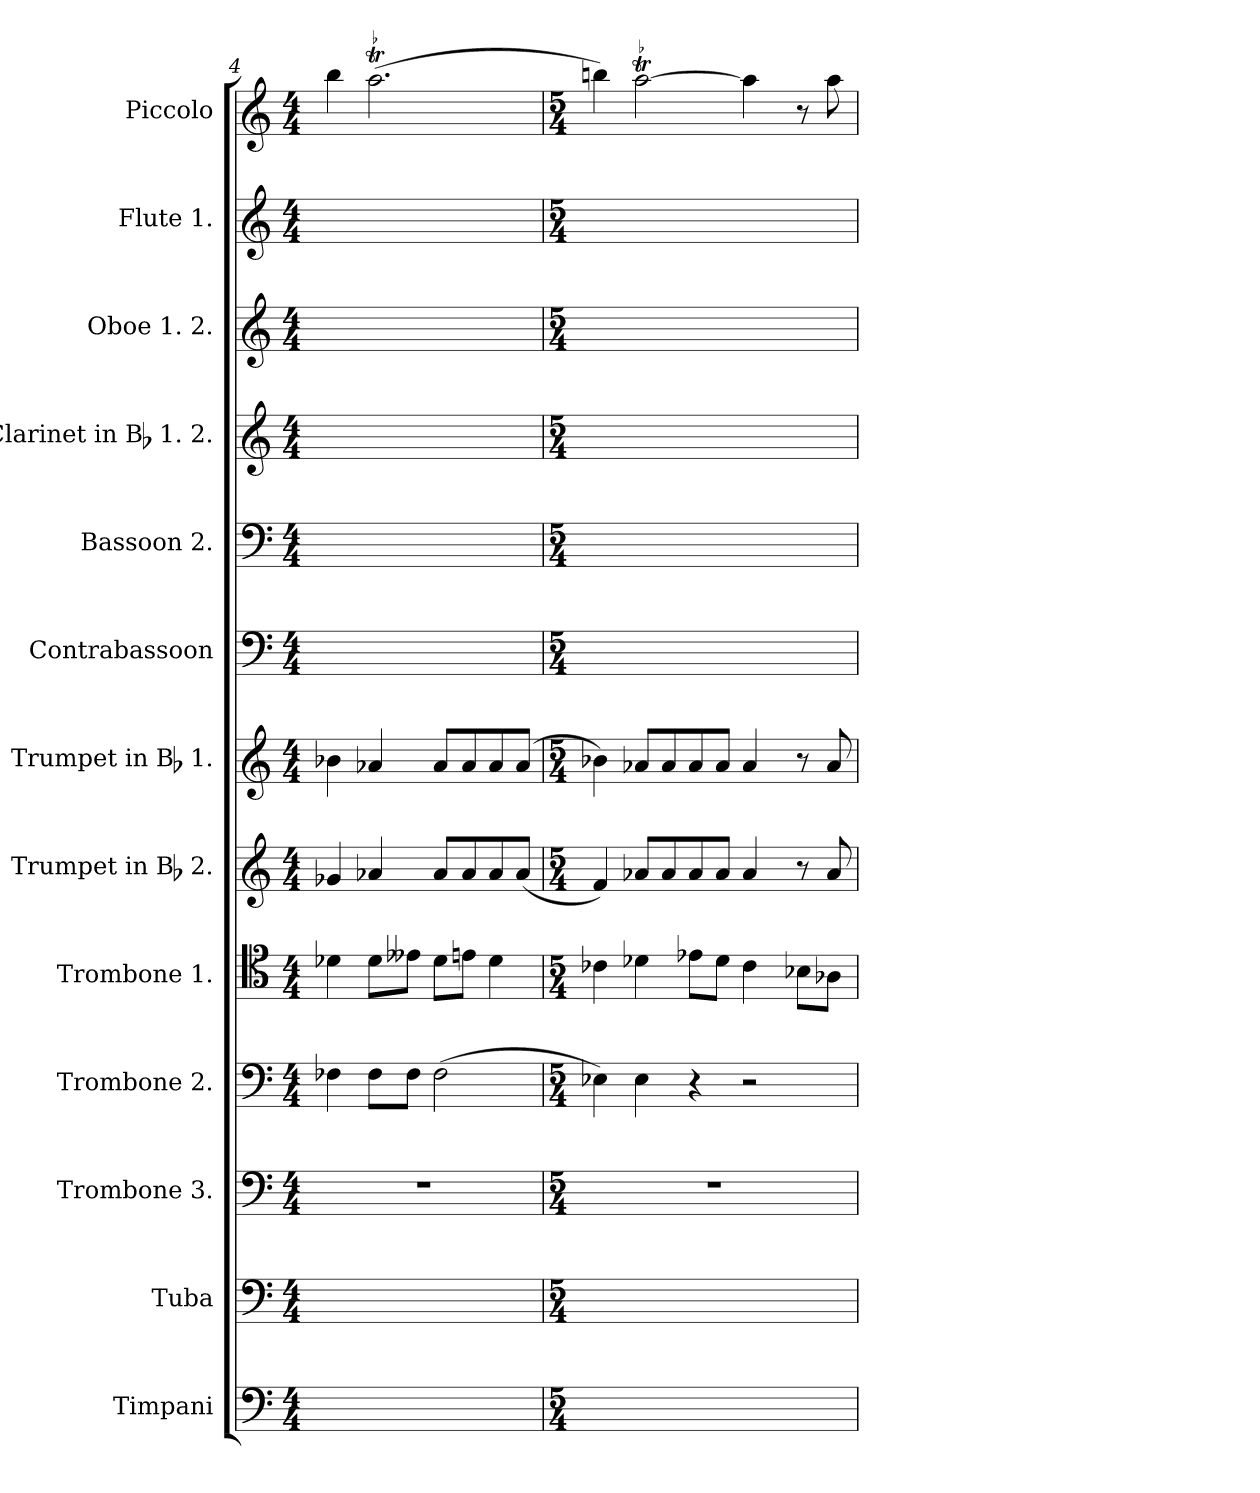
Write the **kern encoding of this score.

**kern	**kern	**kern	**kern	**kern	**kern	**kern	**kern	**kern	**kern	**kern	**kern	**kern
*part13	*part12	*part11	*part10	*part9	*part8	*part7	*part6	*part5	*part4	*part3	*part2	*part1
*staff13	*staff12	*staff11	*staff10	*staff9	*staff8	*staff7	*staff6	*staff5	*staff4	*staff3	*staff2	*staff1
*I"Timpani	*I"Tuba	*I"Trombone 3.	*I"Trombone 2.	*I"Trombone 1.	*I"Trumpet in Bb 2.	*I"Trumpet in Bb 1.	*I"Contrabassoon	*I"Bassoon 2.	*I"Clarinet in Bb 1. 2.	*I"Oboe 1. 2.	*I"Flute 1.	*I"Piccolo
*I'Timp.	*I'Tba.	*I'3.Tbn.	*I'2.Tbn.	*I'1.Tbn.	*I'2.Tpt.	*I'1.Tpt.	*I'Cbsn.	*I'2.Bsn.	*I'1.2.Cl.	*I'1.2.Ob.	*I'1.Fl.	*I'Picc.
*clefF4	*clefF4	*clefF4	*clefF4	*clefC4	*clefG2	*clefG2	*clefF4	*clefF4	*clefG2	*clefG2	*clefG2	*clefG2
*	*	*	*	*	*ITrd1c2	*ITrd1c2	*ITrd7c12	*	*ITrd1c2	*	*	*ITrd-7c-12
*k[]	*k[]	*k[]	*k[]	*k[]	*k[b-e-]	*k[b-e-]	*k[]	*k[]	*k[b-e-]	*k[]	*k[]	*k[]
*M4/4	*M4/4	*M4/4	*M4/4	*M4/4	*M4/4	*M4/4	*M4/4	*M4/4	*M4/4	*M4/4	*M4/4	*M4/4
=4	=4	=4	=4	=4	=4	=4	=4	=4	=4	=4	=4	=4
1ryy	2ryy	1r	4F-X	4d-X	4f-X	4a-X	2ryy	2ryy	4ryy	4ryy	1ryy	4bbb
!	!	!	!	!	!	!	!	!	!	!	!	!LO:TR:acc=-
.	.	.	8F-L	8d-L	4g-X	4g-X	.	.	8ryy	4ryy	.	(2.aaaT<
.	.	.	8F-J	8e--XJ	.	.	.	.	8ryy	.	.	.
.	2ryy	.	(2F-	8d-L	8g-L	8g-L	2ryy	2ryy	4ryy	4ryy	.	.
.	.	.	.	8enJ	8g-	8g-	.	.	.	.	.	.
.	.	.	.	4d-	8g-	8g-	.	.	4ryy	8ryy	.	.
.	.	.	.	.	(8g-J	(8g-J	.	.	.	8ryy	.	.
=5	=5	=5	=5	=5	=5	=5	=5	=5	=5	=5	=5	=5
*M5/4	*M5/4	*M5/4	*M5/4	*M5/4	*M5/4	*M5/4	*M5/4	*M5/4	*M5/4	*M5/4	*M5/4	*M5/4
4ryy	4ryy	4%5r	4E-X)	4c-X	4e-)	4a-X)	4ryy	4ryy	4ryy	4ryy	4%5ryy	4bbbn)
!	!	!	!	!	!	!	!	!	!	!	!	!LO:TR:acc=-
4ryy	4ryy	.	4E-	4d-X	8g-XL	8g-XL	4ryy	4ryy	8ryy	4ryy	.	[2aaaT<
.	.	.	.	.	8g-	8g-	.	.	8ryy	.	.	.
4ryy	4ryy	.	4r	8e-XL	8g-	8g-	4ryy	4ryy	4ryy	4ryy	.	.
.	.	.	.	8d-J	8g-J	8g-J	.	.	.	.	.	.
2ryy	4ryy	.	2r	4c-	4g-	4g-	4ryy	4ryy	4ryy	8ryy	.	4aaa]
.	.	.	.	.	.	.	.	.	.	8ryy	.	.
.	4ryy	.	.	8B-XL	8r	8r	4ryy	4ryy	4ryy	4ryy	.	8r
.	.	.	.	8A-XJ	8g-i	8g-i	.	.	.	.	.	8aaai
=	=	=	=	=	=	=	=	=	=	=	=	=
*-	*-	*-	*-	*-	*-	*-	*-	*-	*-	*-	*-	*-
